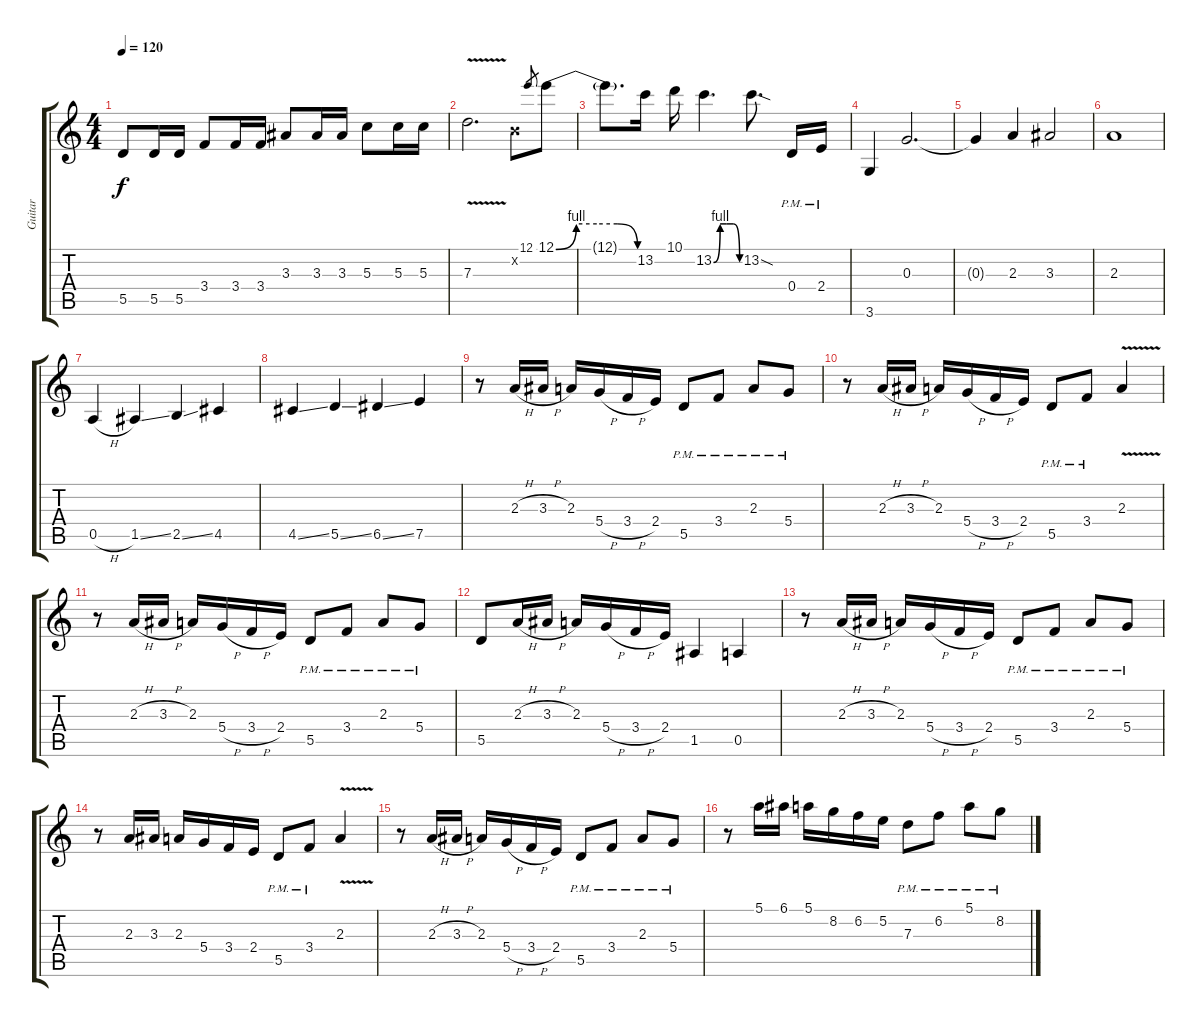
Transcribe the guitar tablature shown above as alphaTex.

\track ("Guitar" "Guitar") {instrument overdrivenguitar}
\staff {score tabs}
\tuning (E4 B3 G3 D3 A2 E2) {hide}
\ts (4 4)
\tempo 120
\clef g2
\ks c
5.5.8{dy f} 5.5.16 5.5.16 3.4.8 3.4.16 3.4.16 3.3.8 3.3.16 3.3.16 5.3.8 5.3.16 5.3.16 |
7.3{v}.2{d} 0.2{x}.8 12.1.8{gr} 12.1{be (custom 0 0 15 4 30 4 45 4 60 0)}.8 |
12.1{t}.8{d} 13.2.16 10.1.16 13.2{be (custom 0 0 15 4 30 4 45 4 60 0)}.4{d} 13.2{sod}.8{d} 0.4{pm}.16 2.4{pm}.16 |
3.6.4 0.3.2{d} |
0.3{t}.4 2.3.4 3.3.2 |
2.3.1 |
0.5{h}.4 1.5{ss}.4 2.5{ss}.4 4.5.4 |
4.5{ss}.4 5.5{ss}.4 6.5{ss}.4 7.5.4 |
r.8 2.3{h}.16 3.3{h}.16 2.3.16 5.4{h}.16 3.4{h}.16 2.4.16 5.5{pm}.8 3.4{pm}.8 2.3{pm}.8 5.4{pm}.8 |
r.8 2.3{h}.16 3.3{h}.16 2.3.16 5.4{h}.16 3.4{h}.16 2.4.16 5.5{pm}.8 3.4{pm}.8 2.3{v}.4 |
r.8 2.3{h}.16 3.3{h}.16 2.3.16 5.4{h}.16 3.4{h}.16 2.4.16 5.5{pm}.8 3.4{pm}.8 2.3{pm}.8 5.4{pm}.8 |
5.5.8 2.3{h}.16 3.3{h}.16 2.3.16 5.4{h}.16 3.4{h}.16 2.4.16 1.5.4 0.5.4 |
r.8 2.3{h}.16 3.3{h}.16 2.3.16 5.4{h}.16 3.4{h}.16 2.4.16 5.5{pm}.8 3.4{pm}.8 2.3{pm}.8 5.4{pm}.8 |
r.8 2.3.16 3.3.16 2.3.16 5.4.16 3.4.16 2.4.16 5.5{pm}.8 3.4{pm}.8 2.3{v}.4 |
r.8 2.3{h}.16 3.3{h}.16 2.3.16 5.4{h}.16 3.4{h}.16 2.4.16 5.5{pm}.8 3.4{pm}.8 2.3{pm}.8 5.4{pm}.8 |
r.8 5.1.16 6.1.16 5.1.16 8.2.16 6.2.16 5.2.16 7.3{pm}.8 6.2{pm}.8 5.1{pm}.8 8.2{pm}.8
